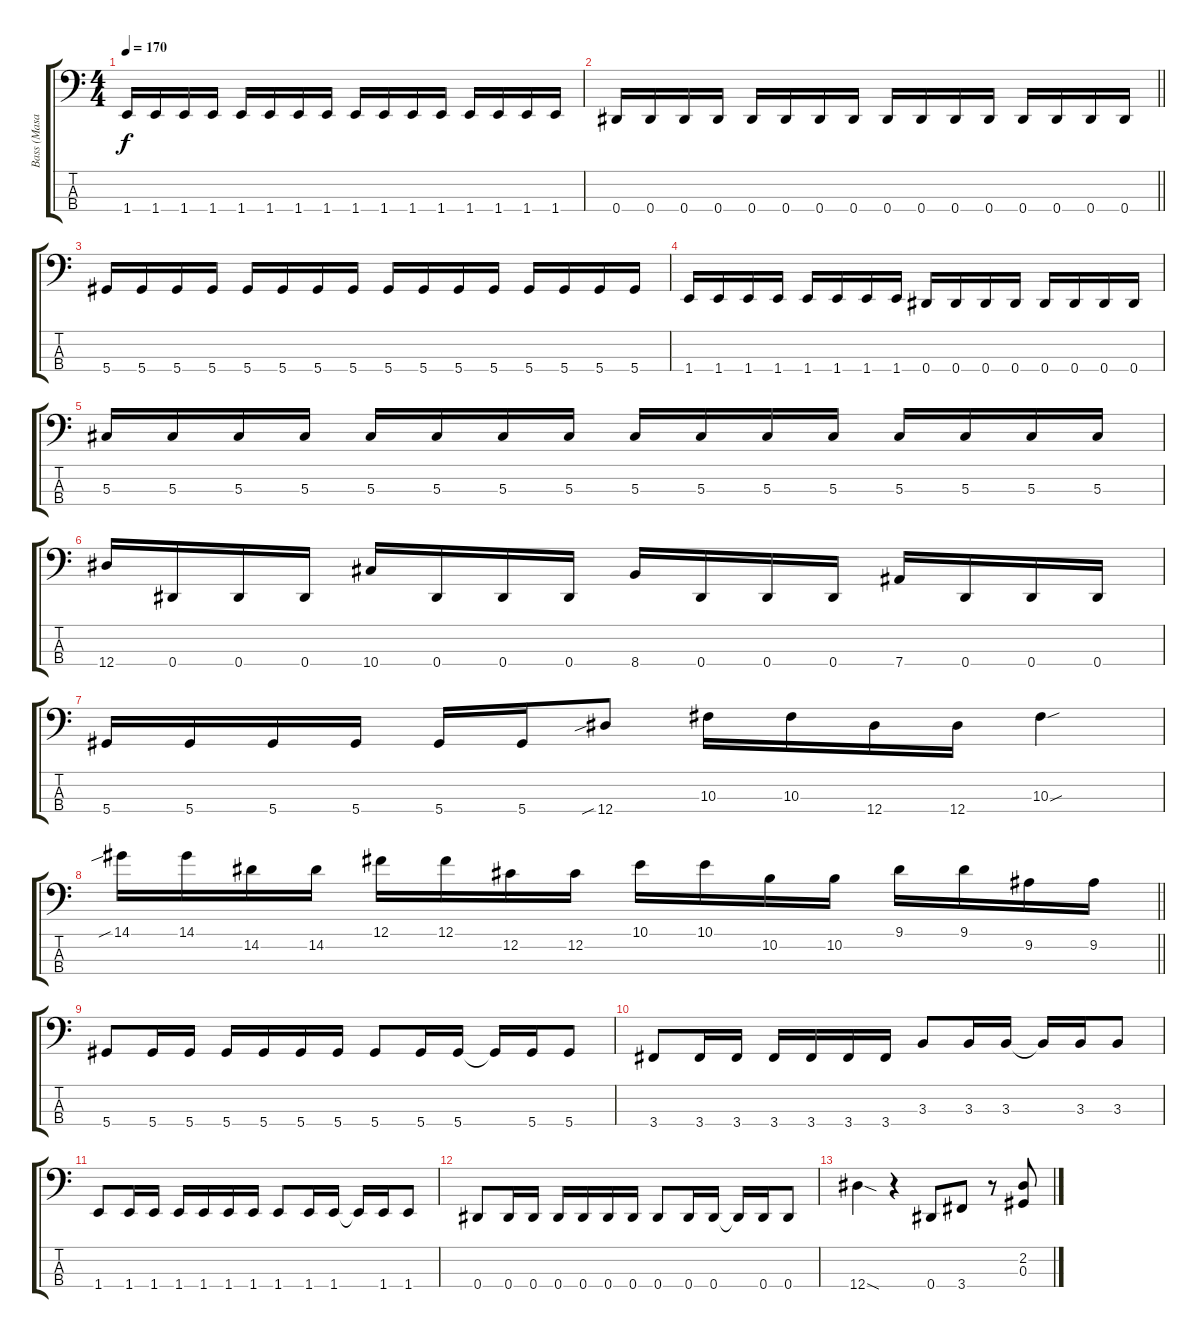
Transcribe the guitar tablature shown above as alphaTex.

\track ("Bass (Masaki)" "Bass (Masa") {instrument electricbassfinger}
\staff {score tabs}
\tuning (Gb2 Db2 Ab1 Eb1) {hide}
\ts (4 4)
\tempo 170
\clef f4
\ks c
1.4.16{dy f} 1.4.16 1.4.16 1.4.16 1.4.16 1.4.16 1.4.16 1.4.16 1.4.16 1.4.16 1.4.16 1.4.16 1.4.16 1.4.16 1.4.16 1.4.16 |
\barLineRight lightlight
0.4.16 0.4.16 0.4.16 0.4.16 0.4.16 0.4.16 0.4.16 0.4.16 0.4.16 0.4.16 0.4.16 0.4.16 0.4.16 0.4.16 0.4.16 0.4.16 |
5.4.16 5.4.16 5.4.16 5.4.16 5.4.16 5.4.16 5.4.16 5.4.16 5.4.16 5.4.16 5.4.16 5.4.16 5.4.16 5.4.16 5.4.16 5.4.16 |
1.4.16 1.4.16 1.4.16 1.4.16 1.4.16 1.4.16 1.4.16 1.4.16 0.4.16 0.4.16 0.4.16 0.4.16 0.4.16 0.4.16 0.4.16 0.4.16 |
5.3.16 5.3.16 5.3.16 5.3.16 5.3.16 5.3.16 5.3.16 5.3.16 5.3.16 5.3.16 5.3.16 5.3.16 5.3.16 5.3.16 5.3.16 5.3.16 |
12.4.16 0.4.16 0.4.16 0.4.16 10.4.16 0.4.16 0.4.16 0.4.16 8.4.16 0.4.16 0.4.16 0.4.16 7.4.16 0.4.16 0.4.16 0.4.16 |
5.4.16 5.4.16 5.4.16 5.4.16 5.4.16 5.4.16 12.4{sib}.8 10.3.16 10.3.16 12.4.16 12.4.16 10.3{sou}.4 |
\barLineRight lightlight
14.1{sib}.16 14.1.16 14.2.16 14.2.16 12.1.16 12.1.16 12.2.16 12.2.16 10.1.16 10.1.16 10.2.16 10.2.16 9.1.16 9.1.16 9.2.16 9.2.16 |
5.4.8 5.4.16 5.4.16 5.4.16 5.4.16 5.4.16 5.4.16 5.4.8 5.4.16 5.4.16 5.4{t}.16 5.4.16 5.4.8 |
3.4.8 3.4.16 3.4.16 3.4.16 3.4.16 3.4.16 3.4.16 3.3.8 3.3.16 3.3.16 3.3{t}.16 3.3.16 3.3.8 |
1.4.8 1.4.16 1.4.16 1.4.16 1.4.16 1.4.16 1.4.16 1.4.8 1.4.16 1.4.16 1.4{t}.16 1.4.16 1.4.8 |
0.4.8 0.4.16 0.4.16 0.4.16 0.4.16 0.4.16 0.4.16 0.4.8 0.4.16 0.4.16 0.4{t}.16 0.4.16 0.4.8 |
12.4{sod}.4 r.4 0.4.8 3.4.8 r.8 (2.2 0.3).8
